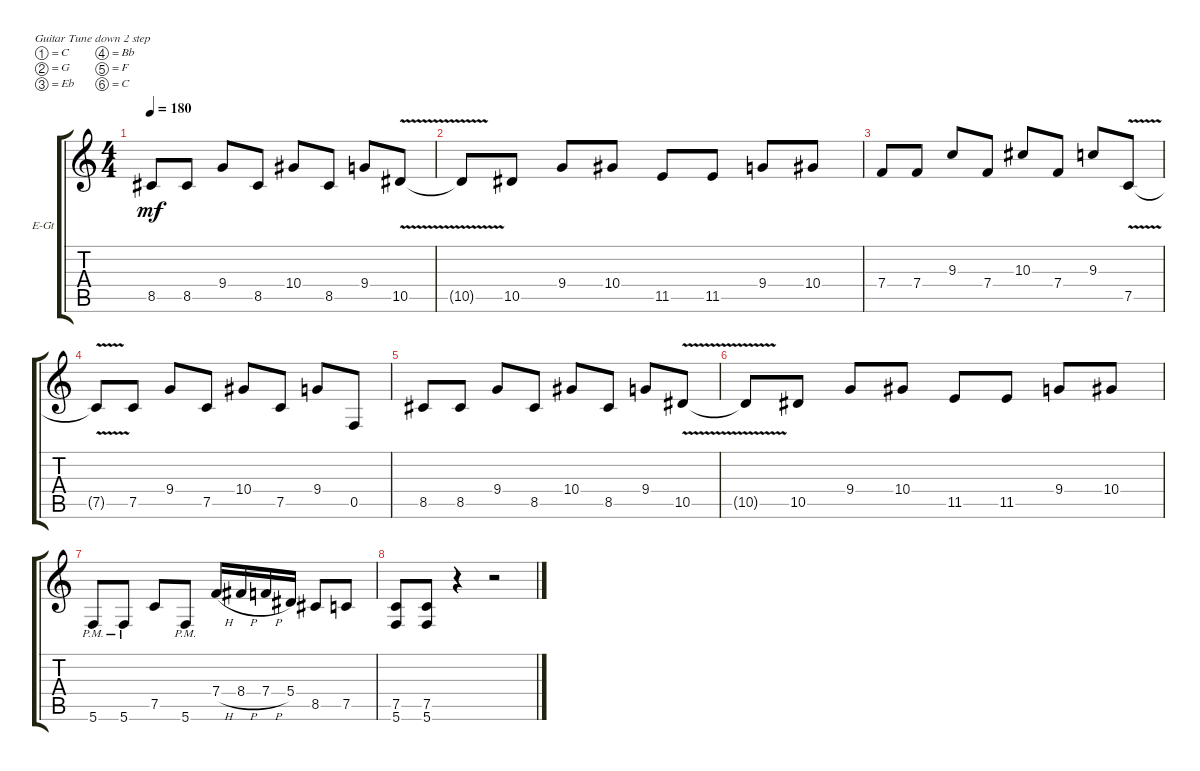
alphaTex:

\bracketExtendMode groupsimilarinstruments
\firstSystemTrackNameOrientation horizontal
\otherSystemsTrackNameOrientation horizontal
\track ("Gtr1" "E-Gt") {instrument distortionguitar}
\staff {score tabs}
\tuning (C4 G3 Eb3 Bb2 F2 C2)
\ts (4 4)
\tempo 180
\clef g2
\ks c
8.5.8{dy mf} 8.5.8 9.4.8 8.5.8 10.4.8 8.5.8 9.4.8 10.5{v}.8 |
10.5{v t}.8 10.5.8 9.4.8 10.4.8 11.5.8 11.5.8 9.4.8 10.4.8 |
7.4.8 7.4.8 9.3.8 7.4.8 10.3.8 7.4.8 9.3.8 7.5{v}.8 |
7.5{v t}.8 7.5.8 9.4.8 7.5.8 10.4.8 7.5.8 9.4.8 0.5.8 |
8.5.8 8.5.8 9.4.8 8.5.8 10.4.8 8.5.8 9.4.8 10.5{v}.8 |
10.5{v t}.8 10.5.8 9.4.8 10.4.8 11.5.8 11.5.8 9.4.8 10.4.8 |
5.6{pm}.8 5.6{pm}.8 7.5.8 5.6{pm}.8 7.4{h}.16 8.4{h}.16 7.4{h}.16 5.4.16 8.5.8 7.5.8 |
(5.6 7.5).8 (5.6 7.5).8 r.4 r.2
